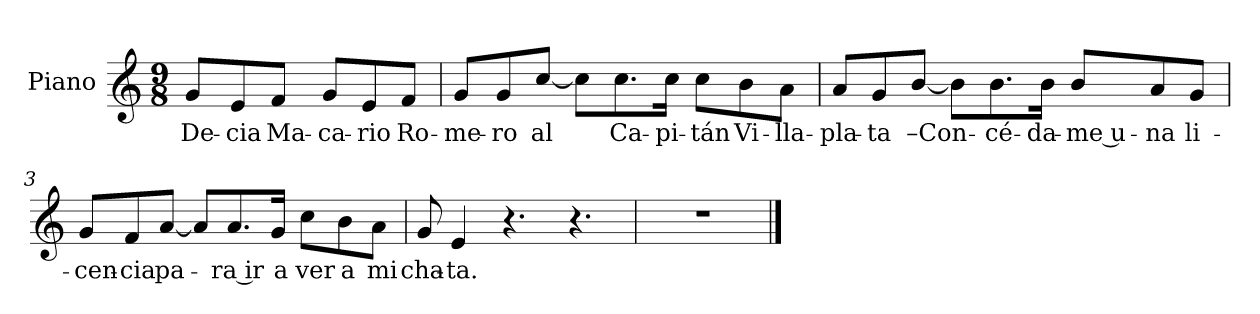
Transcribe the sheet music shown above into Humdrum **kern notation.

**kern	**text
*part1	*part1
*staff1	*staff1
*I"Piano	*
*I'Pno.	*
*clefG2	*
*k[]	*
*M9/8	*
=	=
8g/L	De-
8e/	-cia
8f/J	Ma-
8g/L	-ca-
8e/	-rio
8f/J	Ro-
=1	=1
8g/L	-me-
8g/	-ro
[8cc/J	al
8cc\L]	.
8.cc\	Ca-
16cc\Jk	-pi-
8cc\L	-tán
8b\	Vi-
8a\J	-lla-
=2	=2
8a/L	-pla-
8g/	-ta
[8b/J	–Con-
8b\L]	.
8.b\	-cé-
16b\Jk	-da-
8b/L	-me u-
8a/	-na
8g/J	li-
=3	=3
8g/L	-cen-
8f/	-cia
[8a/J	pa-
8a/L]	.
8.a/	-ra ir
16g/Jk	a
8cc\L	ver
8b\	a
8a\J	mi
=4	=4
8g/	cha-
4e/	-ta.
4.r	.
4.r	.
=5	=5
8%9r	.
==	==
*-	*-
